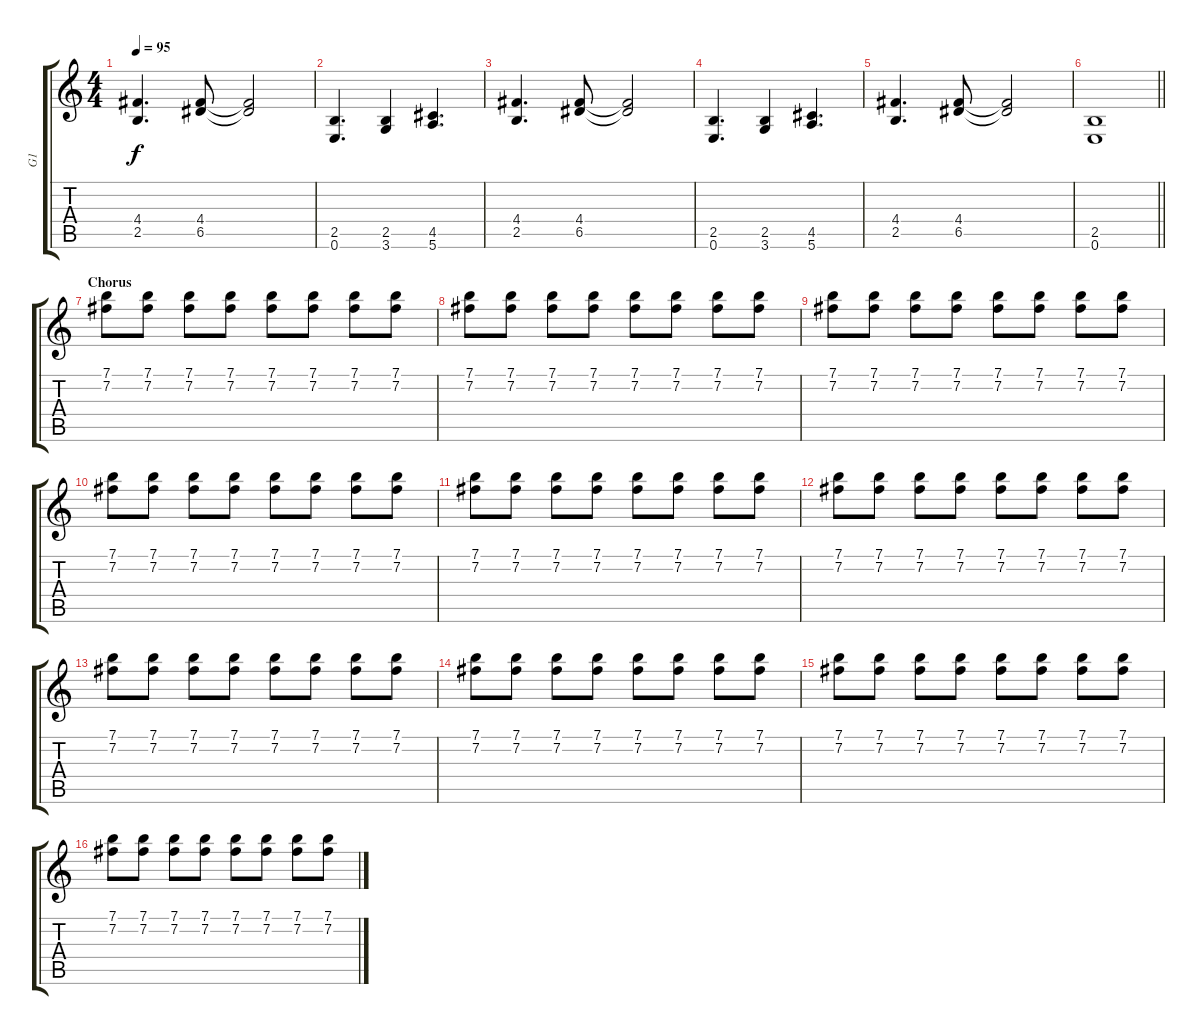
\track ("G1" "G1") {instrument overdrivenguitar}
\staff {score tabs}
\tuning (E4 B3 G3 D3 A2 E2) {hide}
\ts (4 4)
\tempo 95
\clef g2
\ks c
(4.4 2.5).4{d dy f} (4.4 6.5).8 (4.4{t} 6.5{t}).2 |
(2.5 0.6).4{d} (2.5 3.6).4 (4.5 5.6).4{d} |
(4.4 2.5).4{d} (4.4 6.5).8 (4.4{t} 6.5{t}).2 |
(2.5 0.6).4{d} (2.5 3.6).4 (4.5 5.6).4{d} |
(4.4 2.5).4{d} (4.4 6.5).8 (4.4{t} 6.5{t}).2 |
\barLineRight lightlight
(2.5 0.6).1 |
\section ("" "Chorus")
(7.1 7.2).8 (7.1 7.2).8 (7.1 7.2).8 (7.1 7.2).8 (7.1 7.2).8 (7.1 7.2).8 (7.1 7.2).8 (7.1 7.2).8 |
(7.1 7.2).8 (7.1 7.2).8 (7.1 7.2).8 (7.1 7.2).8 (7.1 7.2).8 (7.1 7.2).8 (7.1 7.2).8 (7.1 7.2).8 |
(7.1 7.2).8 (7.1 7.2).8 (7.1 7.2).8 (7.1 7.2).8 (7.1 7.2).8 (7.1 7.2).8 (7.1 7.2).8 (7.1 7.2).8 |
(7.1 7.2).8 (7.1 7.2).8 (7.1 7.2).8 (7.1 7.2).8 (7.1 7.2).8 (7.1 7.2).8 (7.1 7.2).8 (7.1 7.2).8 |
(7.1 7.2).8 (7.1 7.2).8 (7.1 7.2).8 (7.1 7.2).8 (7.1 7.2).8 (7.1 7.2).8 (7.1 7.2).8 (7.1 7.2).8 |
(7.1 7.2).8 (7.1 7.2).8 (7.1 7.2).8 (7.1 7.2).8 (7.1 7.2).8 (7.1 7.2).8 (7.1 7.2).8 (7.1 7.2).8 |
(7.1 7.2).8 (7.1 7.2).8 (7.1 7.2).8 (7.1 7.2).8 (7.1 7.2).8 (7.1 7.2).8 (7.1 7.2).8 (7.1 7.2).8 |
(7.1 7.2).8 (7.1 7.2).8 (7.1 7.2).8 (7.1 7.2).8 (7.1 7.2).8 (7.1 7.2).8 (7.1 7.2).8 (7.1 7.2).8 |
(7.1 7.2).8 (7.1 7.2).8 (7.1 7.2).8 (7.1 7.2).8 (7.1 7.2).8 (7.1 7.2).8 (7.1 7.2).8 (7.1 7.2).8 |
(7.1 7.2).8 (7.1 7.2).8 (7.1 7.2).8 (7.1 7.2).8 (7.1 7.2).8 (7.1 7.2).8 (7.1 7.2).8 (7.1 7.2).8
